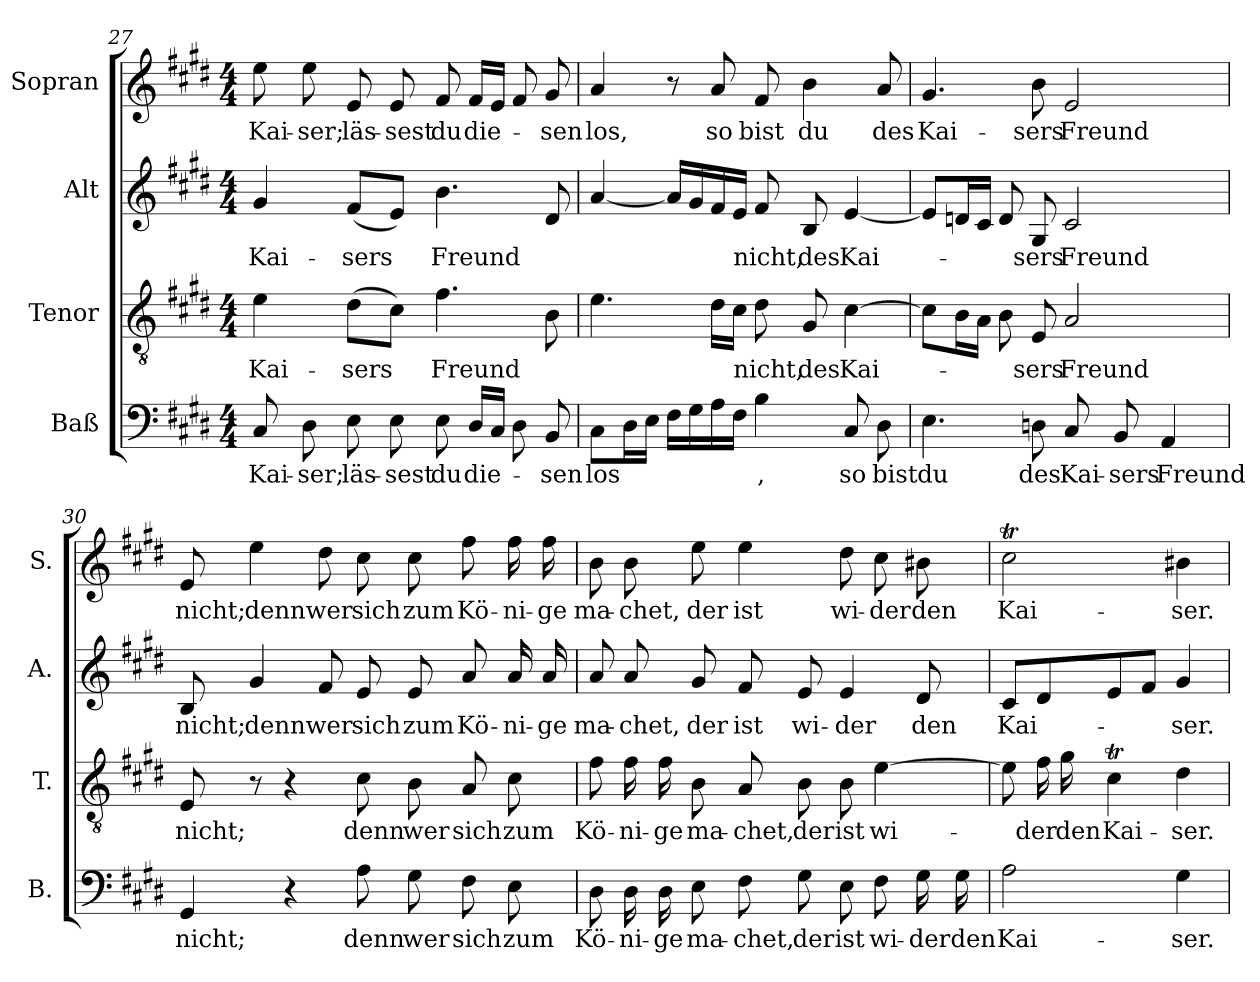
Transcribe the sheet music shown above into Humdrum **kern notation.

**kern	**text	**kern	**text	**kern	**text	**kern	**text
*part4	*part4	*part3	*part3	*part2	*part2	*part1	*part1
*staff4	*staff4	*staff3	*staff3	*staff2	*staff2	*staff1	*staff1
*I"Baß	*	*I"Tenor	*	*I"Alt	*	*I"Sopran	*
*I'B.	*	*I'T.	*	*I'A.	*	*I'S.	*
*clefF4	*	*clefGv2	*	*clefG2	*	*clefG2	*
*k[f#c#g#d#]	*	*k[f#c#g#d#]	*	*k[f#c#g#d#]	*	*k[f#c#g#d#]	*
*E:	*	*E:	*	*E:	*	*E:	*
*M4/4	*	*M4/4	*	*M4/4	*	*M4/4	*
=27	=27	=27	=27	=27	=27	=27	=27
!	!LO:LY:b	!	!LO:LY:b	!	!LO:LY:b	!	!LO:LY:b
8C#/	Kai-	4e\	Kai-	4g#/	Kai-	8ee\	Kai-
!	!LO:LY:b	!	!	!	!	!	!LO:LY:b
8D#\	-ser;	.	.	.	.	8ee\	-ser;
!	!LO:LY:b	!	!LO:LY:b	!	!LO:LY:b	!	!LO:LY:b
8E\	läs-	(>8d#\L	-sers	(<8f#/L	-sers	8e/	läs-
!	!LO:LY:b	!	!	!	!	!	!LO:LY:b
8E\	-sest	8c#\J)	.	8e/J)	.	8e/	-sest
!	!LO:LY:b	!	!LO:LY:b	!	!LO:LY:b	!	!LO:LY:b
8E\	du	4.f#\	Freund	4.b\	Freund	8f#/	du
!	!LO:LY:b	!	!	!	!	!	!LO:LY:b
16D#/LL	die-	.	.	.	.	16f#/LL	die-
16C#/JJ	.	.	.	.	.	16e/JJ	.
8D#\	.	.	.	.	.	8f#/	.
!	!LO:LY:b	!	!	!	!	!	!LO:LY:b
8BB/	-sen	8B\	.	8d#/	.	8g#/	-sen
=28	=28	=28	=28	=28	=28	=28	=28
!	!LO:LY:b	!	!	!	!	!	!LO:LY:b
8C#\L	los	4.e\	.	[4a/	.	4a/	los,
16D#\L	.	.	.	.	.	.	.
16E\JJ	.	.	.	.	.	.	.
16F#\LL	.	.	.	16a/LL]	.	8r	.
16G#\	.	.	.	16g#/	.	.	.
!	!	!	!	!	!	!	!LO:LY:b
16A\	.	16d#\LL	.	16f#/	.	8a/	so
16F#\JJ	.	16c#\JJ	.	16e/JJ	.	.	.
!	!LO:LY:b	!	!LO:LY:b	!	!LO:LY:b	!	!LO:LY:b
4B\	,	8d#\	nicht,	8f#/	nicht,	8f#/	bist
!	!	!	!LO:LY:b	!	!LO:LY:b	!	!LO:LY:b
.	.	8G#/	des	8B/	des	4b\	du
!	!LO:LY:b	!	!LO:LY:b	!	!LO:LY:b	!	!
8C#/	so	[4c#\	Kai-	[4e/	Kai-	.	.
!	!LO:LY:b	!	!	!	!	!	!LO:LY:b
8D#\	bist	.	.	.	.	8a/	des
!!LO:LB:g=z
=29	=29	=29	=29	=29	=29	=29	=29
!	!LO:LY:b	!	!	!	!	!	!LO:LY:b
4.E\	du	8c#\L]	.	8e/L]	.	4.g#/	Kai-
.	.	16B\L	.	16dn/L	.	.	.
.	.	16A\JJ	.	16c#/JJ	.	.	.
.	.	8B\	.	8d/	.	.	.
!	!LO:LY:b	!	!LO:LY:b	!	!LO:LY:b	!	!LO:LY:b
8Dn\	des	8E/	-sers	8G#/	-sers	8b\	-sers
!	!LO:LY:b	!	!LO:LY:b	!	!LO:LY:b	!	!LO:LY:b
8C#/	Kai-	2A/	Freund	2c#/	Freund	2e/	Freund
!	!LO:LY:b	!	!	!	!	!	!
8BB/	-sers	.	.	.	.	.	.
!	!LO:LY:b	!	!	!	!	!	!
4AA/	Freund	.	.	.	.	.	.
=30	=30	=30	=30	=30	=30	=30	=30
!	!LO:LY:b	!	!LO:LY:b	!	!LO:LY:b	!	!LO:LY:b
4GG#/	nicht;	8E/	nicht;	8B/	nicht;	8e/	nicht;
!	!	!	!	!	!LO:LY:b	!	!LO:LY:b
.	.	8r	.	4g#/	denn	4ee\	denn
4r	.	4r	.	.	.	.	.
!	!	!	!	!	!LO:LY:b	!	!LO:LY:b
.	.	.	.	8f#/	wer	8dd#\	wer
!	!LO:LY:b	!	!LO:LY:b	!	!LO:LY:b	!	!LO:LY:b
8A\	denn	8c#\	denn	8e/	sich	8cc#\	sich
!	!LO:LY:b	!	!LO:LY:b	!	!LO:LY:b	!	!LO:LY:b
8G#\	wer	8B\	wer	8e/	zum	8cc#\	zum
!	!LO:LY:b	!	!LO:LY:b	!	!LO:LY:b	!	!LO:LY:b
8F#\	sich	8A/	sich	8a/	Kö-	8ff#\	Kö-
!	!LO:LY:b	!	!LO:LY:b	!	!LO:LY:b	!	!LO:LY:b
8E\	zum	8c#\	zum	16a/	-ni-	16ff#\	-ni-
!	!	!	!	!	!LO:LY:b	!	!LO:LY:b
.	.	.	.	16a/	-ge	16ff#\	-ge
!!LO:LB:g=z
=31	=31	=31	=31	=31	=31	=31	=31
!	!LO:LY:b	!	!LO:LY:b	!	!LO:LY:b	!	!LO:LY:b
8D#\	Kö-	8f#\	Kö-	8a/	ma-	8b\	ma-
!	!LO:LY:b	!	!LO:LY:b	!	!LO:LY:b	!	!LO:LY:b
16D#\	-ni-	16f#\	-ni-	8a/	-chet,	8b\	-chet,
!	!LO:LY:b	!	!LO:LY:b	!	!	!	!
16D#\	-ge	16f#\	-ge	.	.	.	.
!	!LO:LY:b	!	!LO:LY:b	!	!LO:LY:b	!	!LO:LY:b
8E\	ma-	8B\	ma-	8g#/	der	8ee\	der
!	!LO:LY:b	!	!LO:LY:b	!	!LO:LY:b	!	!LO:LY:b
8F#\	-chet,	8A/	-chet,	8f#/	ist	4ee\	ist
!	!LO:LY:b	!	!LO:LY:b	!	!LO:LY:b	!	!
8G#\	der	8B\	der	8e/	wi-	.	.
!	!LO:LY:b	!	!LO:LY:b	!	!LO:LY:b	!	!LO:LY:b
8E\	ist	8B\	ist	4e/	-der	8dd#\	wi-
!	!LO:LY:b	!	!LO:LY:b	!	!	!	!LO:LY:b
8F#\	wi-	[4e\	wi-	.	.	8cc#\	-der
!	!LO:LY:b	!	!	!	!LO:LY:b	!	!LO:LY:b
16G#\	-der	.	.	8d#/	den	8b#X\	den
!	!LO:LY:b	!	!	!	!	!	!
16G#\	den	.	.	.	.	.	.
=32	=32	=32	=32	=32	=32	=32	=32
!	!LO:LY:b	!	!	!	!LO:LY:b	!	!LO:LY:b
2A\	Kai-	8e\]	.	8c#/L	Kai-	2cc#T\	Kai-
!	!	!	!LO:LY:b	!	!	!	!
.	.	16f#\	-der	8d#/	.	.	.
!	!	!	!LO:LY:b	!	!	!	!
.	.	16g#\	den	.	.	.	.
!	!	!	!LO:LY:b	!	!	!	!
.	.	4c#T\	Kai-	8e/	.	.	.
.	.	.	.	8f#/J	.	.	.
!	!LO:LY:b	!	!LO:LY:b	!	!LO:LY:b	!	!LO:LY:b
4G#\	-ser.	4d#\	-ser.	4g#/	-ser.	4b#X\	-ser.
=	=	=	=	=	=	=	=
*-	*-	*-	*-	*-	*-	*-	*-
